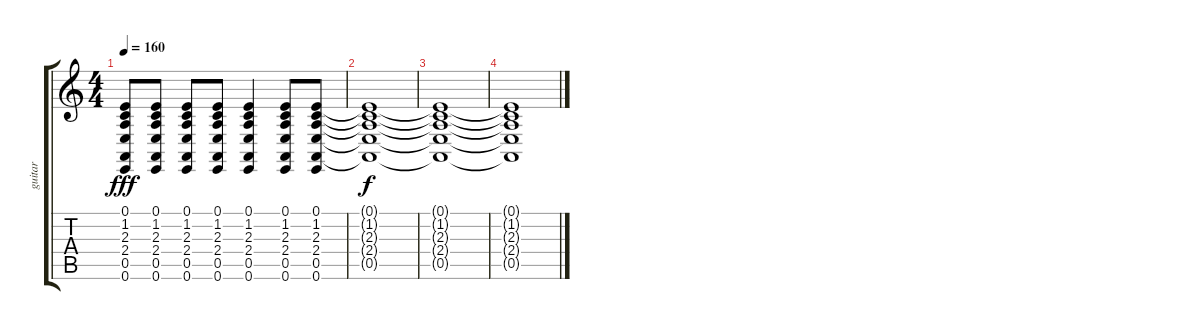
\track ("guitar" "guitar") {instrument churchorgan}
\staff {score tabs}
\tuning (E4 B3 G3 D3 A2 E2) {hide}
\ts (4 4)
\tempo 160
\clef g2
\ks c
(0.1 1.2 2.3 2.4 0.5 0.6).8{dy fff} (0.1 1.2 2.3 2.4 0.5 0.6).8 (0.1 1.2 2.3 2.4 0.5 0.6).8 (0.1 1.2 2.3 2.4 0.5 0.6).8 (0.1 1.2 2.3 2.4 0.5 0.6).4 (0.1 1.2 2.3 2.4 0.5 0.6).8 (0.1 1.2 2.3 2.4 0.5 0.6).8 |
(0.1{t} 1.2{t} 2.3{t} 2.4{t} 0.5{t}).1{dy f} |
(0.1{t} 1.2{t} 2.3{t} 2.4{t} 0.5{t}).1 |
(0.1{t} 1.2{t} 2.3{t} 2.4{t} 0.5{t}).1
